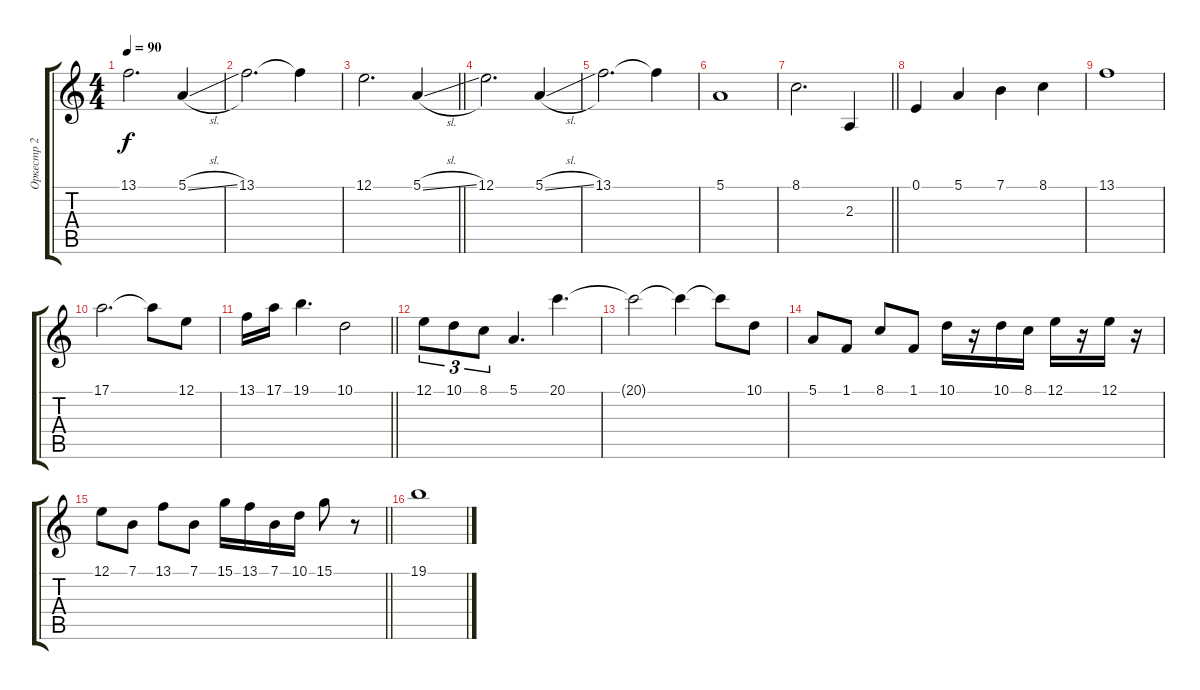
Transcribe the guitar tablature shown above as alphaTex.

\track ("Оркестр 2" "Оркестр 2") {instrument stringensemble1}
\staff {score tabs}
\tuning (E4 B3 G3 D3 A2 E2) {hide}
\ts (4 4)
\tempo 90
\clef g2
\ks c
13.1.2{d dy f} 5.1{sl}.4 |
13.1.2{d} 13.1{t}.4 |
\barLineRight lightlight
12.1.2{d} 5.1{sl}.4 |
12.1.2{d} 5.1{sl}.4 |
13.1.2{d} 13.1{t}.4 |
5.1.1 |
\barLineRight lightlight
8.1.2{d} 2.3.4 |
0.1.4 5.1.4 7.1.4 8.1.4 |
13.1.1 |
17.1.2{d} 17.1{t}.8 12.1.8 |
\barLineRight lightlight
13.1.16 17.1.16 19.1.4{d} 10.1.2 |
12.1.8{tu (3 2)} 10.1.8{tu (3 2)} 8.1.8{tu (3 2)} 5.1.4{d} 20.1.4{d} |
20.1{t}.2 20.1{t}.4 20.1{t}.8 10.1.8 |
5.1.8 1.1.8 8.1.8 1.1.8 10.1.16 r.16 10.1.16 8.1.16 12.1.16 r.16 12.1.16 r.16 |
\barLineRight lightlight
12.1.8 7.1.8 13.1.8 7.1.8 15.1.16 13.1.16 7.1.16 10.1.16 15.1.8 r.8 |
19.1.1
